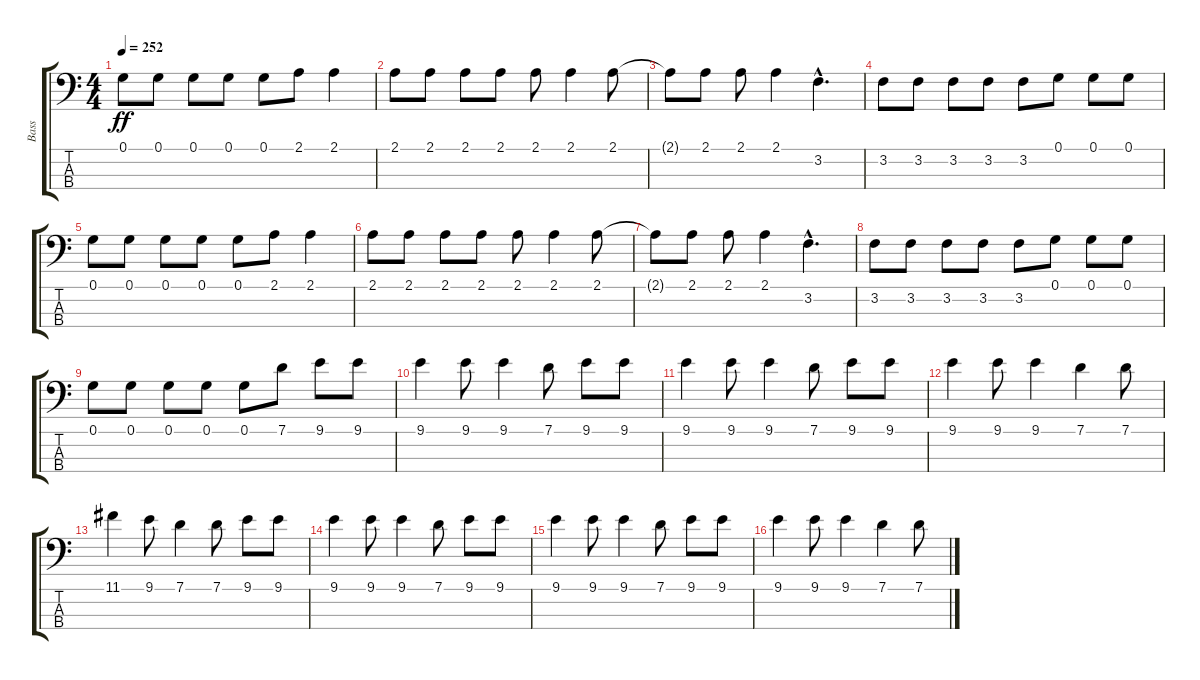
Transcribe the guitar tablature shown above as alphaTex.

\track ("Bass" "Bass") {instrument electricbassfinger}
\staff {score tabs}
\tuning (G2 D2 A1 D1) {hide}
\ts (4 4)
\tempo 252
\clef f4
\ks c
0.1.8{dy ff} 0.1.8 0.1.8 0.1.8 0.1.8 2.1.8 2.1.4 |
2.1.8 2.1.8 2.1.8 2.1.8 2.1.8 2.1.4 2.1.8 |
2.1{t}.8 2.1.8 2.1.8 2.1.4 3.2{hac}.4{d} |
3.2.8 3.2.8 3.2.8 3.2.8 3.2.8 0.1.8 0.1.8 0.1.8 |
0.1.8 0.1.8 0.1.8 0.1.8 0.1.8 2.1.8 2.1.4 |
2.1.8 2.1.8 2.1.8 2.1.8 2.1.8 2.1.4 2.1.8 |
2.1{t}.8 2.1.8 2.1.8 2.1.4 3.2{hac}.4{d} |
3.2.8 3.2.8 3.2.8 3.2.8 3.2.8 0.1.8 0.1.8 0.1.8 |
0.1.8 0.1.8 0.1.8 0.1.8 0.1.8 7.1.8 9.1.8 9.1.8 |
9.1.4 9.1.8 9.1.4 7.1.8 9.1.8 9.1.8 |
9.1.4 9.1.8 9.1.4 7.1.8 9.1.8 9.1.8 |
9.1.4 9.1.8 9.1.4 7.1.4 7.1.8 |
11.1.4 9.1.8 7.1.4 7.1.8 9.1.8 9.1.8 |
9.1.4 9.1.8 9.1.4 7.1.8 9.1.8 9.1.8 |
9.1.4 9.1.8 9.1.4 7.1.8 9.1.8 9.1.8 |
9.1.4 9.1.8 9.1.4 7.1.4 7.1.8
